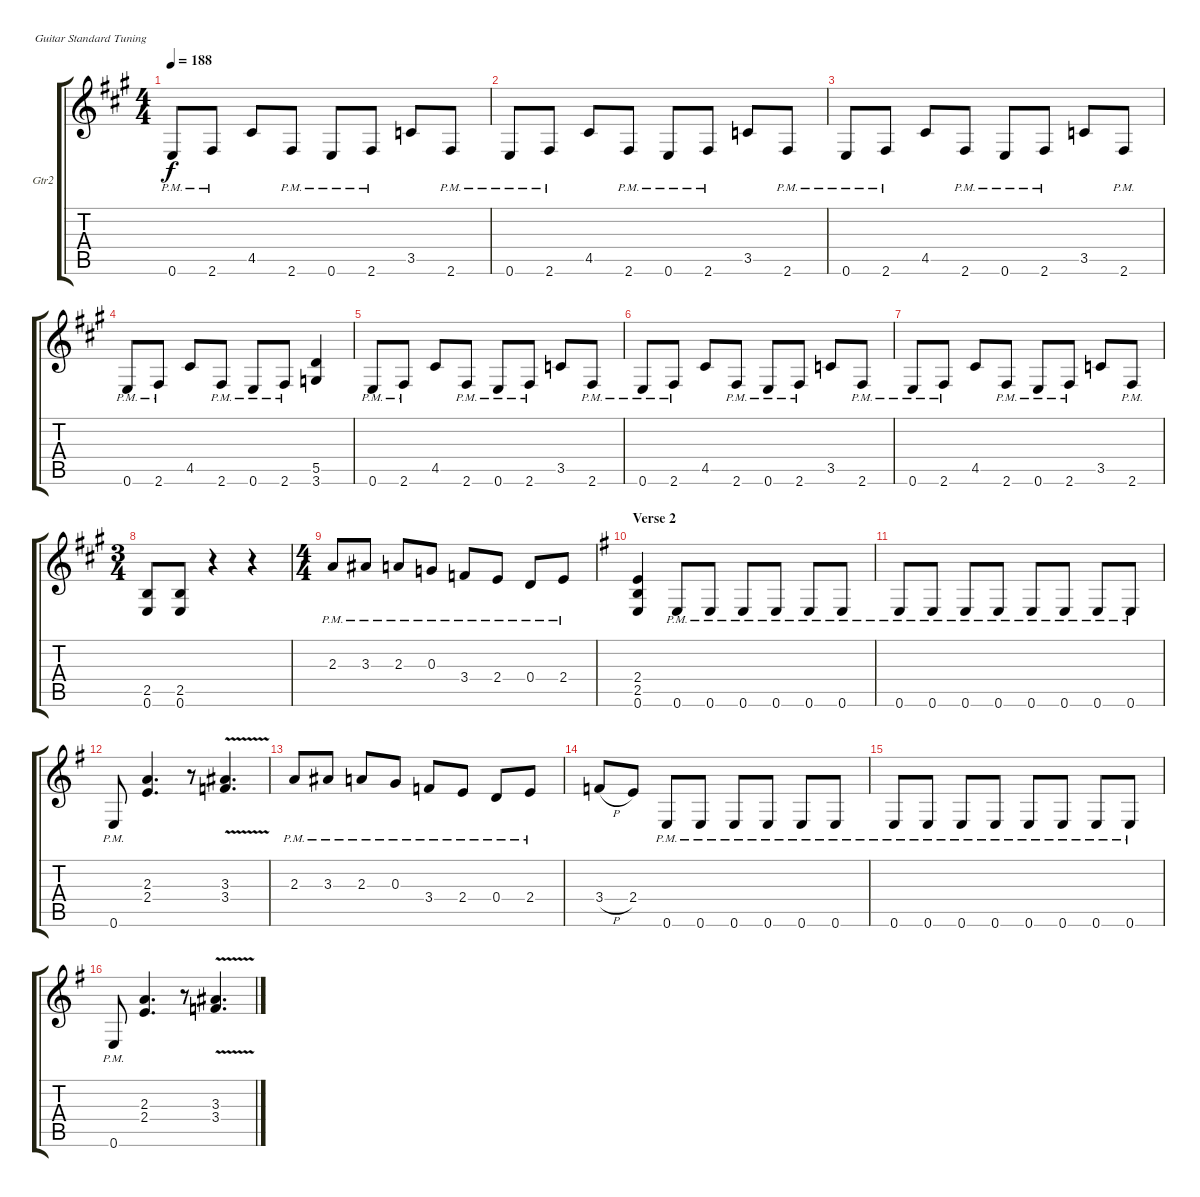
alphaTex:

\defaultSystemsLayout 4
\bracketExtendMode groupsimilarinstruments
\firstSystemTrackNameOrientation horizontal
\otherSystemsTrackNameOrientation horizontal
\track ("Kirk" "Gtr2") {instrument distortionguitar}
\staff {score tabs}
\tuning (E4 B3 G3 D3 A2 E2)
\ts (4 4)
\tempo 188
\clef g2
\ks f#minor
0.6{pm}.8{dy f} 2.6{pm}.8 4.5.8 2.6{pm}.8 0.6{pm}.8 2.6{pm}.8 3.5.8 2.6{pm}.8 |
0.6{pm}.8 2.6{pm}.8 4.5.8 2.6{pm}.8 0.6{pm}.8 2.6{pm}.8 3.5.8 2.6{pm}.8 |
0.6{pm}.8 2.6{pm}.8 4.5.8 2.6{pm}.8 0.6{pm}.8 2.6{pm}.8 3.5.8 2.6{pm}.8 |
0.6{pm}.8 2.6{pm}.8 4.5.8 2.6{pm}.8 0.6{pm}.8 2.6{pm}.8 (5.5 3.6).4 |
0.6{pm}.8 2.6{pm}.8 4.5.8 2.6{pm}.8 0.6{pm}.8 2.6{pm}.8 3.5.8 2.6{pm}.8 |
0.6{pm}.8 2.6{pm}.8 4.5.8 2.6{pm}.8 0.6{pm}.8 2.6{pm}.8 3.5.8 2.6{pm}.8 |
0.6{pm}.8 2.6{pm}.8 4.5.8 2.6{pm}.8 0.6{pm}.8 2.6{pm}.8 3.5.8 2.6{pm}.8 |
\ts (3 4)
(0.6 2.5).8 (2.5 0.6).8 r.4 r.4 |
\ts (4 4)
2.3{pm}.8 3.3{pm}.8 2.3{pm}.8 0.3{pm}.8 3.4{pm}.8 2.4{pm}.8 0.4{pm}.8 2.4{pm}.8 |
\section ("" "Verse 2")
\ks eminor
(0.6 2.5 2.4).4 0.6{pm}.8 0.6{pm}.8 0.6{pm}.8 0.6{pm}.8 0.6{pm}.8 0.6{pm}.8 |
0.6{pm}.8 0.6{pm}.8 0.6{pm}.8 0.6{pm}.8 0.6{pm}.8 0.6{pm}.8 0.6{pm}.8 0.6{pm}.8 |
0.6{pm}.8 (2.4 2.3).4{d} r.8 (3.3{v} 3.4{v}).4{d} |
2.3{pm}.8 3.3{pm}.8 2.3{pm}.8 0.3{pm}.8 3.4{pm}.8 2.4{pm}.8 0.4{pm}.8 2.4{pm}.8 |
3.4{h}.8 2.4.8 0.6{pm}.8 0.6{pm}.8 0.6{pm}.8 0.6{pm}.8 0.6{pm}.8 0.6{pm}.8 |
0.6{pm}.8 0.6{pm}.8 0.6{pm}.8 0.6{pm}.8 0.6{pm}.8 0.6{pm}.8 0.6{pm}.8 0.6{pm}.8 |
0.6{pm}.8 (2.4 2.3).4{d} r.8 (3.3{v} 3.4{v}).4{d}
